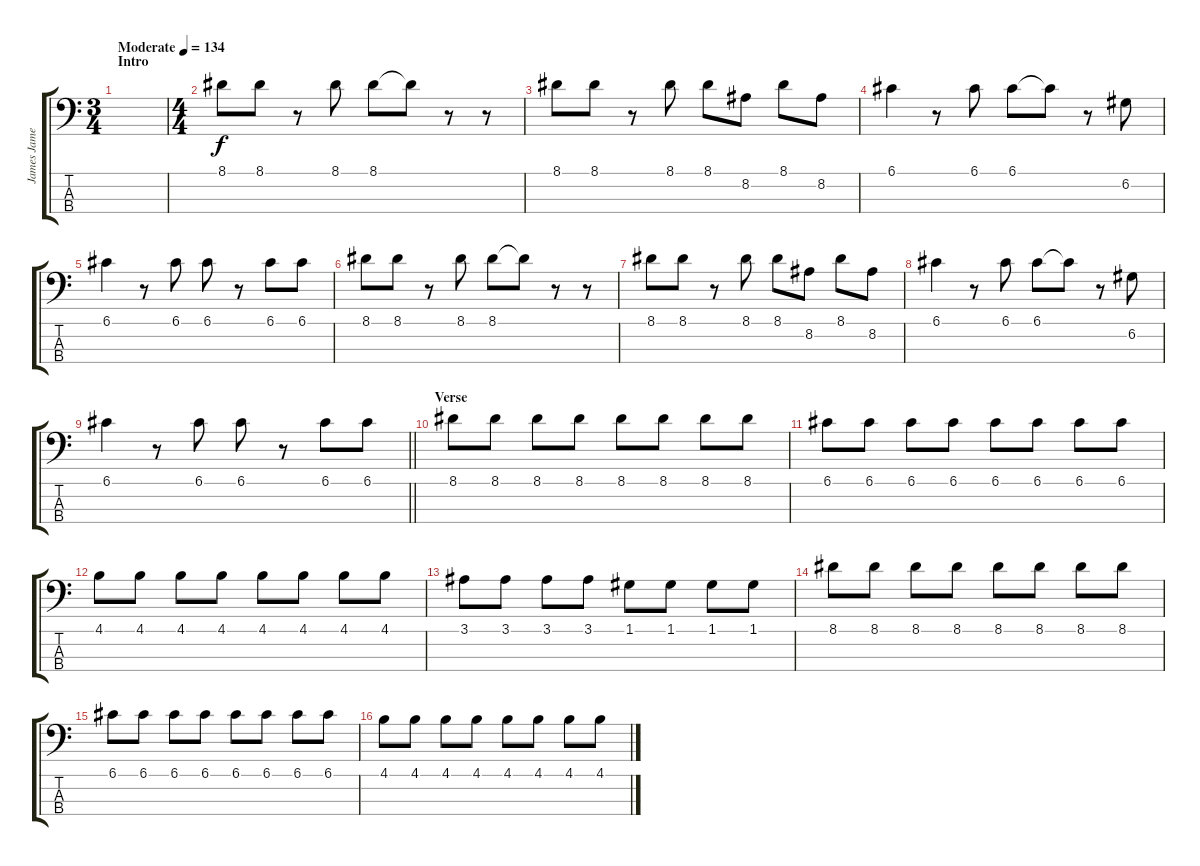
\track ("James Jamerson" "James Jame") {instrument electricbassfinger}
\staff {score tabs}
\tuning (G2 D2 A1 E1) {hide}
\ts (3 4)
\section ("" "Intro")
\tempo (134 "Moderate")
\clef f4
\ks c
|
\ts (4 4)
8.1.8 8.1.8 r.8 8.1.8 8.1.8 8.1{t}.8 r.8 r.8 |
8.1.8 8.1.8 r.8 8.1.8 8.1.8 8.2.8 8.1.8 8.2.8 |
6.1.4 r.8 6.1.8 6.1.8 6.1{t}.8 r.8 6.2.8 |
6.1.4 r.8 6.1.8 6.1.8 r.8 6.1.8 6.1.8 |
8.1.8 8.1.8 r.8 8.1.8 8.1.8 8.1{t}.8 r.8 r.8 |
8.1.8 8.1.8 r.8 8.1.8 8.1.8 8.2.8 8.1.8 8.2.8 |
6.1.4 r.8 6.1.8 6.1.8 6.1{t}.8 r.8 6.2.8 |
\barLineRight lightlight
6.1.4 r.8 6.1.8 6.1.8 r.8 6.1.8 6.1.8 |
\section ("" "Verse")
8.1.8 8.1.8 8.1.8 8.1.8 8.1.8 8.1.8 8.1.8 8.1.8 |
6.1.8 6.1.8 6.1.8 6.1.8 6.1.8 6.1.8 6.1.8 6.1.8 |
4.1.8 4.1.8 4.1.8 4.1.8 4.1.8 4.1.8 4.1.8 4.1.8 |
3.1.8 3.1.8 3.1.8 3.1.8 1.1.8 1.1.8 1.1.8 1.1.8 |
8.1.8 8.1.8 8.1.8 8.1.8 8.1.8 8.1.8 8.1.8 8.1.8 |
6.1.8 6.1.8 6.1.8 6.1.8 6.1.8 6.1.8 6.1.8 6.1.8 |
4.1.8 4.1.8 4.1.8 4.1.8 4.1.8 4.1.8 4.1.8 4.1.8
